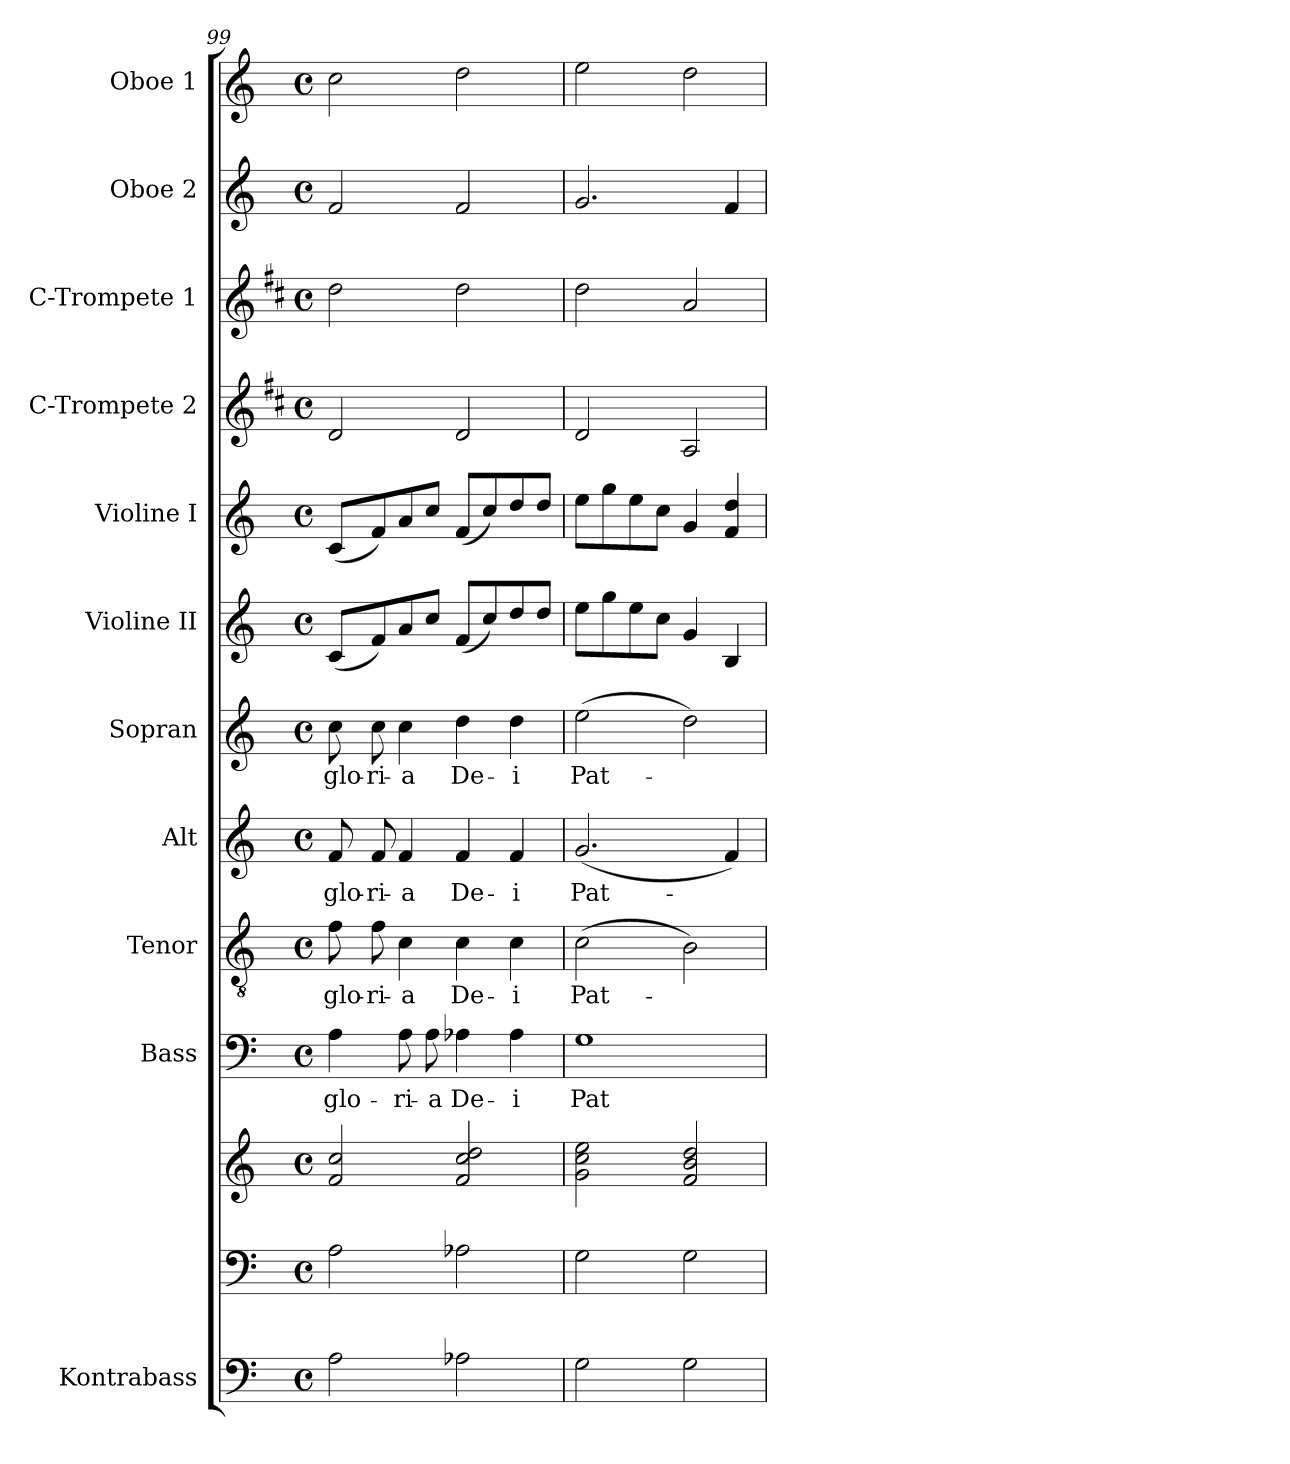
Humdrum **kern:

**kern	**kern	**kern	**kern	**text	**kern	**text	**kern	**text	**kern	**text	**kern	**kern	**kern	**kern	**kern	**kern
*part12	*part11	*part11	*part10	*part10	*part9	*part9	*part8	*part8	*part7	*part7	*part6	*part5	*part4	*part3	*part2	*part1
*staff13	*staff12	*staff11	*staff10	*staff10	*staff9	*staff9	*staff8	*staff8	*staff7	*staff7	*staff6	*staff5	*staff4	*staff3	*staff2	*staff1
*I"Kontrabass	*	*	*I"Bass	*	*I"Tenor	*	*I"Alt	*	*I"Sopran	*	*I"Violine II	*I"Violine I	*I"C-Trompete 2	*I"C-Trompete 1	*I"Oboe 2	*I"Oboe 1
*I'Kb.	*	*	*I'B.	*	*I'T.	*	*I'A.	*	*I'S.	*	*I'Vl. II	*I'Vl. I	*I'C Trp. 2	*I'C Trp. 1	*I'Ob. 2	*I'Ob. 1
*clefF4	*clefF4	*clefG2	*clefF4	*	*clefGv2	*	*clefG2	*	*clefG2	*	*clefG2	*clefG2	*clefG2	*clefG2	*clefG2	*clefG2
*ITrd7c12	*	*	*	*	*	*	*	*	*	*	*	*	*ITrd1c2	*ITrd1c2	*	*
*k[]	*k[]	*k[]	*k[]	*	*k[]	*	*k[]	*	*k[]	*	*k[]	*k[]	*k[]	*k[]	*k[]	*k[]
*C:	*C:	*C:	*C:	*	*C:	*	*C:	*	*C:	*	*C:	*C:	*C:	*C:	*C:	*C:
*M4/4	*M4/4	*M4/4	*M4/4	*	*M4/4	*	*M4/4	*	*M4/4	*	*M4/4	*M4/4	*M4/4	*M4/4	*M4/4	*M4/4
*met(c)	*met(c)	*met(c)	*met(c)	*	*met(c)	*	*met(c)	*	*met(c)	*	*met(c)	*met(c)	*met(c)	*met(c)	*met(c)	*met(c)
=99	=99	=99	=99	=99	=99	=99	=99	=99	=99	=99	=99	=99	=99	=99	=99	=99
!	!	!	!	!LO:LY:b	!	!LO:LY:b	!	!LO:LY:b	!	!LO:LY:b	!	!	!	!	!	!
2AA\	2A\	2f/ 2cc/	4A\	glo-	8f\	glo-	8f/	glo-	8cc\	glo-	(<8c/L	(<8c/L	2c/	2cc\	2f/	2cc\
!	!	!	!	!	!	!LO:LY:b	!	!LO:LY:b	!	!LO:LY:b	!	!	!	!	!	!
.	.	.	.	.	8f\	-ri-	8f/	-ri-	8cc\	-ri-	8f/)	8f/)	.	.	.	.
!	!	!	!	!LO:LY:b	!	!LO:LY:b	!	!LO:LY:b	!	!LO:LY:b	!	!	!	!	!	!
.	.	.	8A\	-ri-	4c\	-a	4f/	-a	4cc\	-a	8a/	8a/	.	.	.	.
!	!	!	!	!LO:LY:b	!	!	!	!	!	!	!	!	!	!	!	!
.	.	.	8A\	-a	.	.	.	.	.	.	8cc/J	8cc/J	.	.	.	.
!	!	!	!	!LO:LY:b	!	!LO:LY:b	!	!LO:LY:b	!	!LO:LY:b	!	!	!	!	!	!
2AA-X\	2A-X\	2f/ 2cc/ 2dd/	4A-X\	De-	4c\	De-	4f/	De-	4dd\	De-	(<8f/L	(<8f/L	2c/	2cc\	2f/	2dd\
.	.	.	.	.	.	.	.	.	.	.	8cc/)	8cc/)	.	.	.	.
!	!	!	!	!LO:LY:b	!	!LO:LY:b	!	!LO:LY:b	!	!LO:LY:b	!	!	!	!	!	!
.	.	.	4A-\	-i	4c\	-i	4f/	-i	4dd\	-i	8dd/	8dd/	.	.	.	.
.	.	.	.	.	.	.	.	.	.	.	8dd/J	8dd/J	.	.	.	.
=100	=100	=100	=100	=100	=100	=100	=100	=100	=100	=100	=100	=100	=100	=100	=100	=100
!	!	!	!	!LO:LY:b	!	!LO:LY:b	!	!LO:LY:b	!	!LO:LY:b	!	!	!	!	!	!
2GG\	2G\	2g\ 2cc\ 2ee\	1G	Pat-	(>2c\	Pat-	(<2.g/	Pat-	(>2ee\	Pat-	8ee\L	8ee\L	2c/	2cc\	2.g/	2ee\
.	.	.	.	.	.	.	.	.	.	.	8gg\	8gg\	.	.	.	.
.	.	.	.	.	.	.	.	.	.	.	8ee\	8ee\	.	.	.	.
.	.	.	.	.	.	.	.	.	.	.	8cc\J	8cc\J	.	.	.	.
2GG\	2G\	2f/ 2b/ 2dd/	.	.	2B\)	.	.	.	2dd\)	.	4g/	4g/	2G/	2g/	.	2dd\
.	.	.	.	.	.	.	4f/)	.	.	.	4B/	4f/ 4dd/	.	.	4f/	.
=	=	=	=	=	=	=	=	=	=	=	=	=	=	=	=	=
*-	*-	*-	*-	*-	*-	*-	*-	*-	*-	*-	*-	*-	*-	*-	*-	*-
